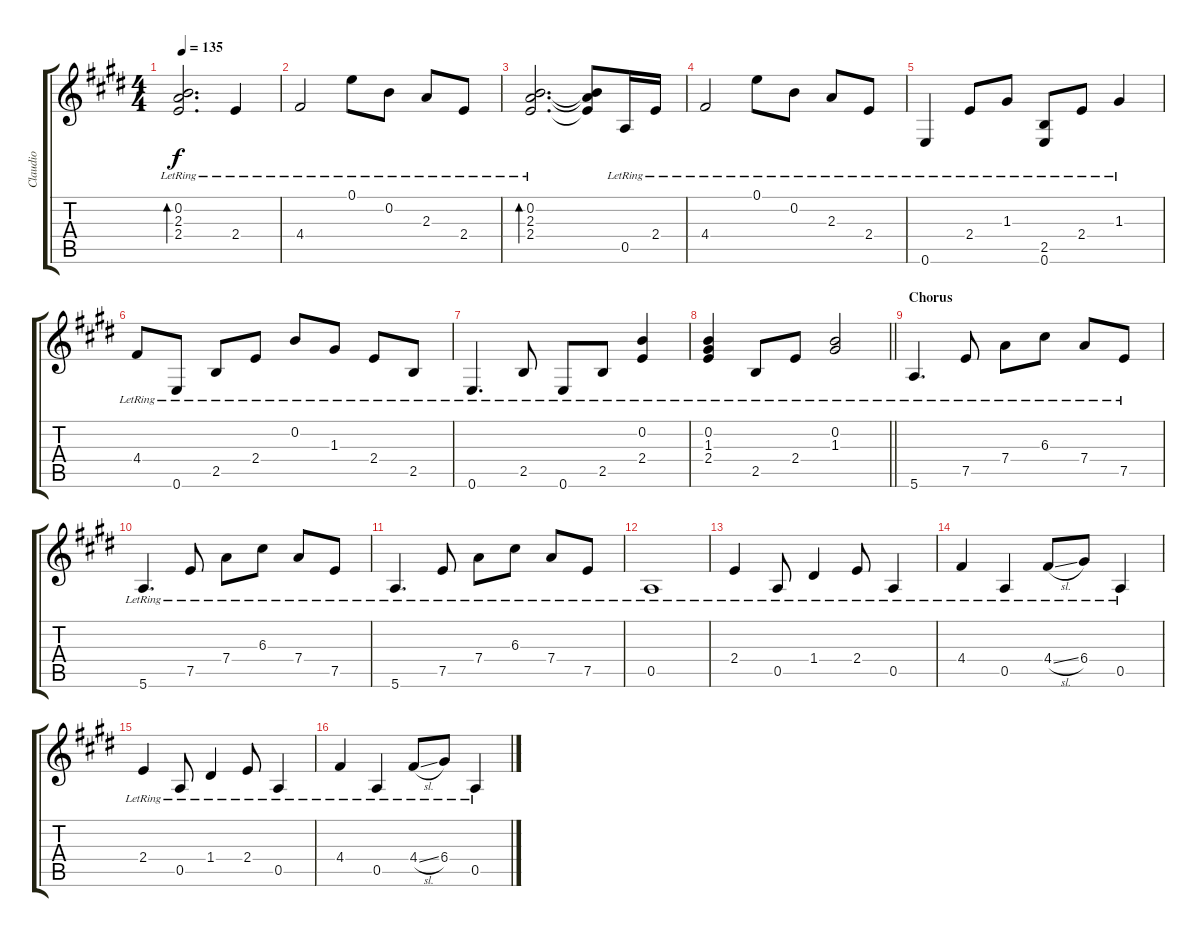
\track ("Claudio" "Claudio") {instrument acousticguitarsteel}
\staff {score tabs}
\tuning (E4 B3 G3 D3 A2 E2) {hide}
\ts (4 4)
\tempo 135
\clef g2
\ks c#minor
(0.2{lr} 2.3{lr} 2.4{lr}).2{d bd 60 dy f} 2.4{lr}.4 |
4.4{lr}.2 0.1{lr}.8 0.2{lr}.8 2.3{lr}.8 2.4{lr}.8 |
(0.2{lr} 2.3{lr} 2.4{lr}).2{d bd 60} (0.2{t} 2.3{t} 2.4{t}).8 0.5{lr}.16 2.4{lr}.16 |
4.4{lr}.2 0.1{lr}.8 0.2{lr}.8 2.3{lr}.8 2.4{lr}.8 |
0.6{lr}.4 2.4{lr}.8 1.3{lr}.8 (2.5{lr} 0.6{lr}).8 2.4{lr}.8 1.3{lr}.4 |
4.4{lr}.8 0.6{lr}.8 2.5{lr}.8 2.4{lr}.8 0.2{lr}.8 1.3{lr}.8 2.4{lr}.8 2.5{lr}.8 |
0.6{lr}.4{d} 2.5{lr}.8 0.6{lr}.8 2.5{lr}.8 (0.2{lr} 2.4{lr}).4 |
\barLineRight lightlight
(0.2{lr} 1.3{lr} 2.4{lr}).4 2.5{lr}.8 2.4{lr}.8 (0.2{lr} 1.3{lr}).2 |
\section ("" "Chorus")
5.6{lr}.4{d} 7.5{lr}.8 7.4{lr}.8 6.3{lr}.8 7.4{lr}.8 7.5{lr}.8 |
5.6{lr}.4{d} 7.5{lr}.8 7.4{lr}.8 6.3{lr}.8 7.4{lr}.8 7.5{lr}.8 |
5.6{lr}.4{d} 7.5{lr}.8 7.4{lr}.8 6.3{lr}.8 7.4{lr}.8 7.5{lr}.8 |
0.5{lr}.1 |
2.4{lr}.4 0.5{lr}.8 1.4{lr}.4 2.4{lr}.8 0.5{lr}.4 |
4.4{lr}.4 0.5{lr}.4 4.4{sl lr}.8 6.4{lr}.8 0.5{lr}.4 |
2.4{lr}.4 0.5{lr}.8 1.4{lr}.4 2.4{lr}.8 0.5{lr}.4 |
4.4{lr}.4 0.5{lr}.4 4.4{sl lr}.8 6.4{lr}.8 0.5{lr}.4
